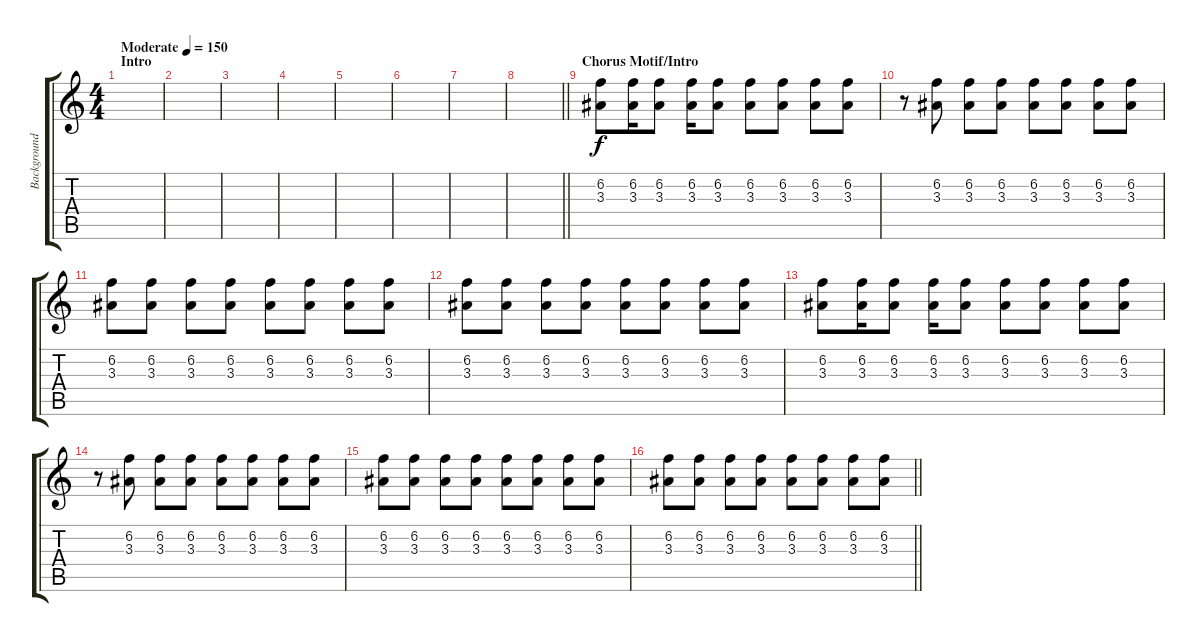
\track ("Background Guitar" "Background") {instrument distortionguitar}
\staff {score tabs}
\tuning (E4 B3 G3 D3 A2 D2) {hide}
\ts (4 4)
\section ("" "Intro")
\tempo (150 "Moderate")
\clef g2
\ks c
|
|
|
|
|
|
|
\barLineRight lightlight
|
\section ("" "Chorus Motif/Intro")
(6.2 3.3).8 (6.2 3.3).16 (6.2 3.3).8 (6.2 3.3).16 (6.2 3.3).8 (6.2 3.3).8 (6.2 3.3).8 (6.2 3.3).8 (6.2 3.3).8 |
r.8 (6.2 3.3).8 (6.2 3.3).8 (6.2 3.3).8 (6.2 3.3).8 (6.2 3.3).8 (6.2 3.3).8 (6.2 3.3).8 |
(6.2 3.3).8 (6.2 3.3).8 (6.2 3.3).8 (6.2 3.3).8 (6.2 3.3).8 (6.2 3.3).8 (6.2 3.3).8 (6.2 3.3).8 |
(6.2 3.3).8 (6.2 3.3).8 (6.2 3.3).8 (6.2 3.3).8 (6.2 3.3).8 (6.2 3.3).8 (6.2 3.3).8 (6.2 3.3).8 |
(6.2 3.3).8 (6.2 3.3).16 (6.2 3.3).8 (6.2 3.3).16 (6.2 3.3).8 (6.2 3.3).8 (6.2 3.3).8 (6.2 3.3).8 (6.2 3.3).8 |
r.8 (6.2 3.3).8 (6.2 3.3).8 (6.2 3.3).8 (6.2 3.3).8 (6.2 3.3).8 (6.2 3.3).8 (6.2 3.3).8 |
(6.2 3.3).8 (6.2 3.3).8 (6.2 3.3).8 (6.2 3.3).8 (6.2 3.3).8 (6.2 3.3).8 (6.2 3.3).8 (6.2 3.3).8 |
\barLineRight lightlight
(6.2 3.3).8 (6.2 3.3).8 (6.2 3.3).8 (6.2 3.3).8 (6.2 3.3).8 (6.2 3.3).8 (6.2 3.3).8 (6.2 3.3).8
